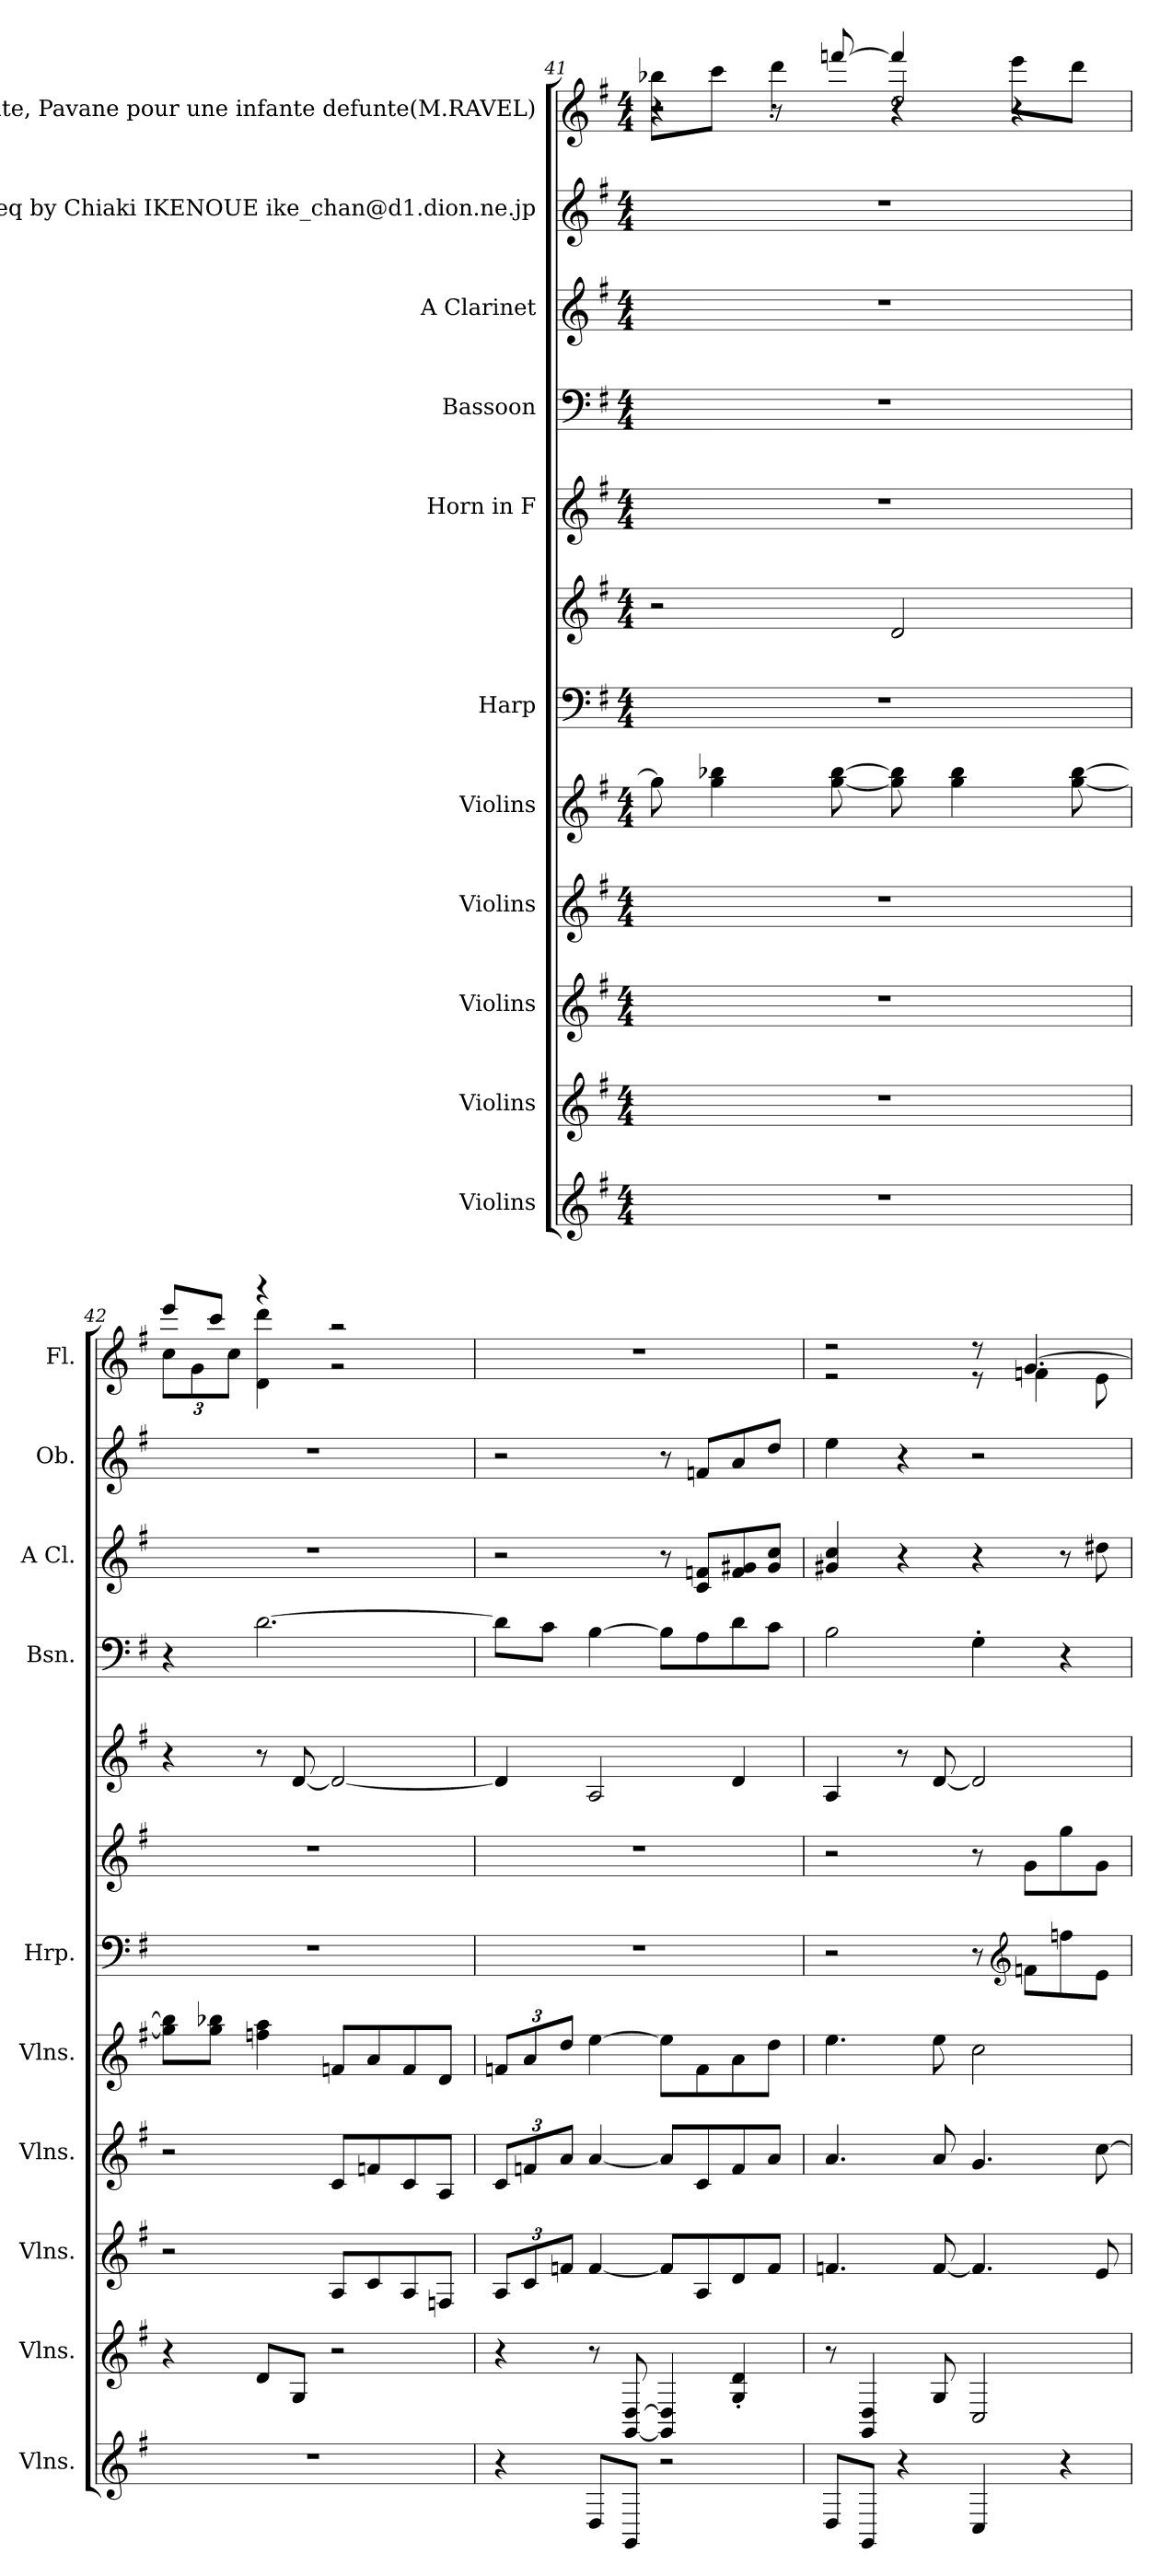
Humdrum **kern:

**kern	**kern	**kern	**kern	**kern	**kern	**kern	**kern	**kern	**kern	**kern	**kern
*part11	*part10	*part9	*part8	*part7	*part6	*part6	*part5	*part4	*part3	*part2	*part1
*staff12	*staff11	*staff10	*staff9	*staff8	*staff7	*staff6	*staff5	*staff4	*staff3	*staff2	*staff1
*I"Violins	*I"Violins	*I"Violins	*I"Violins	*I"Violins	*I"Harp	*	*I"Horn in F	*I"Bassoon	*I"A Clarinet	*I"Oboe, seq by Chiaki IKENOUE ike_chan@d1.dion.ne.jp	*I"Flute, Pavane pour une infante defunte(M.RAVEL)
*I'Vlns.	*I'Vlns.	*I'Vlns.	*I'Vlns.	*I'Vlns.	*I'Hrp.	*	*	*I'Bsn.	*I'A Cl.	*I'Ob.	*I'Fl.
*clefG2	*clefG2	*clefG2	*clefG2	*clefG2	*clefF4	*clefG2	*clefG2	*clefF4	*clefG2	*clefG2	*clefG2
*	*	*	*	*	*	*	*ITrd4c7	*	*ITrd2c3	*	*
*k[f#]	*k[f#]	*k[f#]	*k[f#]	*k[f#]	*k[f#]	*k[f#]	*k[]	*k[f#]	*k[f#c#g#d#]	*k[f#]	*k[f#]
*M4/4	*M4/4	*M4/4	*M4/4	*M4/4	*M4/4	*M4/4	*M4/4	*M4/4	*M4/4	*M4/4	*M4/4
=41	=41	=41	=41	=41	=41	=41	=41	=41	=41	=41	=41
*	*	*	*	*	*	*	*	*	*	*	*^
*	*	*	*	*	*	*	*	*	*	*	*	*^
1r	1r	1r	1r	8gg\]	1r	2r	1r	1r	1r	1r	4r	8bb-X\L	2r
.	.	.	.	4gg\ 4bb-X\	.	.	.	.	.	.	.	8ccc\J	.
.	.	.	.	.	.	.	.	.	.	.	8r	4ddd'\	.
.	.	.	.	[8gg\ [8bb-\	.	.	.	.	.	.	[8fffn/	.	.
.	.	.	.	8gg\] 8bb-\]	.	2d/	.	.	.	.	4fff/]	4r	2dd/
.	.	.	.	4gg\ 4bb-\	.	.	.	.	.	.	.	.	.
.	.	.	.	.	.	.	.	.	.	.	4r	8eee\L	.
.	.	.	.	[8gg\ [8bb-\	.	.	.	.	.	.	.	8ddd\J	.
*	*	*	*	*	*	*	*	*	*	*	*	*v	*v
!!LO:PB:g=z
=42	=42	=42	=42	=42	=42	=42	=42	=42	=42	=42	=42	=42
*	*	*	*	*	*	*	*	*	*	*	*	*Xbrackettup
1r	4r	2r	2r	8gg\] 8bb-\]L	1r	1r	4r	4r	1r	1r	8eee/L	12cc\L
.	.	.	.	.	.	.	.	.	.	.	.	12g\
.	.	.	.	8gg\ 8bb-X\J	.	.	.	.	.	.	8ccc/J	.
.	.	.	.	.	.	.	.	.	.	.	.	12cc\J
.	8d/L	.	.	4ffn\ 4aa\	.	.	8r	[2.d\	.	.	4r	4d\ 4ddd\
.	8G/J	.	.	.	.	.	[8G/	.	.	.	.	.
.	2r	8A/L	8c/L	8fn/L	.	.	2G/_	.	.	.	2r	2r
.	.	8c/	8fn/	8a/	.	.	.	.	.	.	.	.
.	.	8A/	8c/	8f/	.	.	.	.	.	.	.	.
.	.	8Fn/J	8A/J	8d/J	.	.	.	.	.	.	.	.
*	*	*	*	*	*	*	*	*	*	*	*v	*v
=43	=43	=43	=43	=43	=43	=43	=43	=43	=43	=43	=43
*	*	*Xbrackettup	*Xbrackettup	*Xbrackettup	*	*	*	*	*	*	*
4r	4r	12A/L	12c/L	12fn/L	1r	1r	4G/]	8d\L]	2r	2r	1r
.	.	12c/	12fn/	12a/	.	.	.	.	.	.	.
.	.	.	.	.	.	.	.	8c\J	.	.	.
.	.	12fn/J	12a/J	12dd/J	.	.	.	.	.	.	.
8D/L	8r	[4f/	[4a/	[4ee\	.	.	2D/	[4B\	.	.	.
8GG/J	[8GG/ [8D/	.	.	.	.	.	.	.	.	.	.
2r	4GG/] 4D/]	8f/L]	8a/L]	8ee\L]	.	.	.	8B\L]	8r	8r	.
.	.	8A/	8c/	8f\	.	.	.	8A\	8A/ 8dn/L	8fn/L	.
.	4G/' 4d/'	8d/	8f/	8a\	.	.	4G/	8d\	8d/ 8e#X/	8a/	.
.	.	8f/J	8a/J	8dd\J	.	.	.	8c\J	8e#/ 8a/J	8dd/J	.
=44	=44	=44	=44	=44	=44	=44	=44	=44	=44	=44	=44
*	*	*	*	*	*	*	*	*	*	*	*MM50
*	*	*	*	*	*	*	*	*	*	*	*^
8D/L	8r	4.fn/	4.a/	4.ee\	2r	2r	4D/	2B\	4e#X/ 4a/	4ee\	2r	2r
8GG/J	4GG/ 4D/	.	.	.	.	.	.	.	.	.	.	.
4r	.	.	.	.	.	.	8r	.	4r	4r	.	.
.	8G/	[8f/	8a/	8ee\	.	.	[8G/	.	.	.	.	.
4C/	2C/	4.f/]	4.g/	2cc\	8r	8r	2G/]	4G'\	4r	2r	8r	8r
*	*	*	*	*	*clefG2	*	*	*	*	*	*	*
.	.	.	.	.	8fn\L	8g\L	.	.	.	.	[4.g/	4fn\
4r	.	.	.	.	8ffn\	8gg\	.	4r	8r	.	.	.
.	.	8e/	[8cc\	.	8e\J	8g\J	.	.	8b#X\	.	.	8e\
*	*	*	*	*	*	*	*	*	*	*	*v	*v
=	=	=	=	=	=	=	=	=	=	=	=
*-	*-	*-	*-	*-	*-	*-	*-	*-	*-	*-	*-
